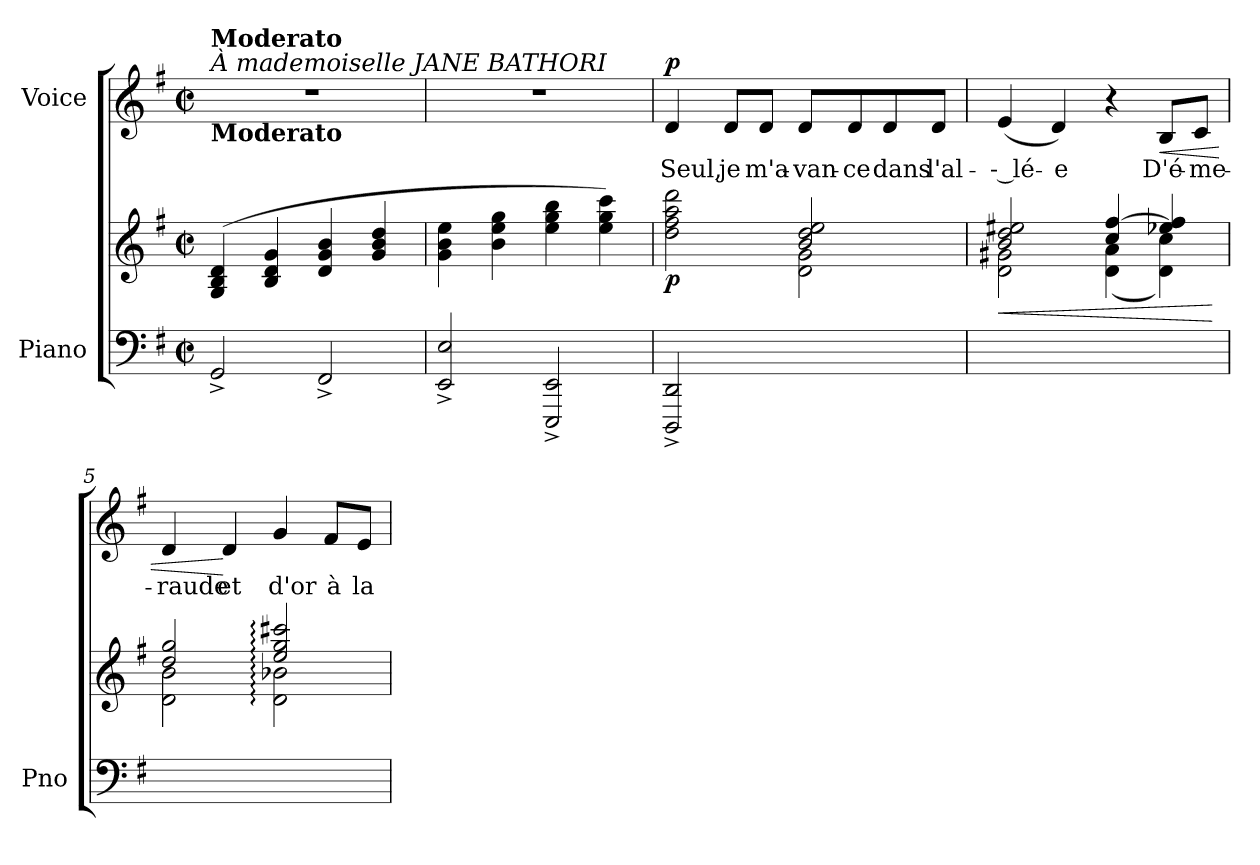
**kern	**kern	**dynam	**kern	**text	**dynam
*part2	*part2	*part2	*part1	*part1	*part1
*staff3	*staff2	*staff2/3	*staff1	*staff1	*staff1
*I"Piano	*	*	*I"Voice	*	*
*I'Pno	*	*	*	*	*
*clefF4	*clefG2	*	*clefG2	*	*
*k[f#]	*k[f#]	*	*k[f#]	*	*
*M2/2	*M2/2	*	*M2/2	*	*
*met(c|)	*met(c|)	*	*met(c|)	*	*
*MM92	*MM92	*	*MM92	*	*
=1	=1	=1	=1	=1	=1
!	!	!	!LO:TX:a:i:t=À mademoiselle JANE BATHORI	!	!
!	!	!	!LO:TX:a:B:t=Moderato	!	!
!	!	!	!LO:TX:b:B:t=Moderato	!	!
!	!	!LO:DY:b	!	!	!
!	!	!LO:DY:n=1:b	!	!	!
2GG^/	(>4G/ 4B/ 4d/	p other-dynamics	1r	.	.
.	4B/ 4d/ 4g/	.	.	.	.
2FF#^/	4d/ 4g/ 4b/	.	.	.	.
.	4g/ 4b/ 4dd/	.	.	.	.
=2	=2	=2	=2	=2	=2
2EE/^ 2E/^	4g\ 4b\ 4ee\	.	1r	.	.
.	4b\ 4ee\ 4gg\	.	.	.	.
2EEE/^ 2EE/^	4ee\ 4gg\ 4bb\	.	.	.	.
.	4ee\ 4gg\ 4ccc\)	.	.	.	.
=3	=3	=3	=3	=3	=3
*	*^	*	*	*	*
!	!	!	!LO:DY:b	!	!LO:LY:b	!LO:DY:a
2DDD/^ 2DD/^	2dd\ 2ff#\ 2aa\ 2ddd\	2ryy	p	4d/	Seul,	p
!	!	!	!	!	!LO:LY:b	!
.	.	.	.	8d/L	je	.
!	!	!	!	!	!LO:LY:b	!
.	.	.	.	8d/J	m'a-	.
!	!	!	!	!	!LO:LY:b	!
2ryy	2b/ 2dd/ 2ee/	2d\ 2g\	.	8d/L	-van-	.
!	!	!	!	!	!LO:LY:b	!
.	.	.	.	8d/	-ce	.
!	!	!	!	!	!LO:LY:b	!
.	.	.	.	8d/	dans	.
!	!	!	!	!	!LO:LY:b	!
.	.	.	.	8d/J	l'al-	.
!!LO:LB:g=z
=4	=4	=4	=4	=4	=4	=4
!	!	!	!LO:HP:b	!	!LO:LY:b	!
1ryy	2b/ 2dd/ 2ee#X/	2d\ 2g#X\	<	(<4e/	-- lé-	.
!	!	!	!	!	!LO:LY:b	!
.	.	.	.	4d/)	-e	.
.	4cc/ [4ff#/	(<4d\ 4a\	.	4r	.	.
!	!	!	!	!	!LO:LY:b	!LO:HP:b
.	4ee-X/ 4ff#/]	4d\ 4cc\)	.	8B/L	D'é-	<
!	!	!	!	!	!LO:LY:b	!
.	.	.	.	8c/J	-me-	.
*	*v	*v	*	*	*	*
.	.	[	.	.	.
=5	=5	=5	=5	=5	=5
*	*^	*	*	*	*
!	!	!	!	!	!LO:LY:b	!
1ryy	2dd/ 2gg/	2d\ 2b\	.	4d/	-raude	.
!	!	!	!	!	!LO:LY:b	!
.	.	.	.	4d/	et	[
!	!	!	!	!	!LO:LY:b	!
.	2ee/: 2gg/: 2ccc#X/:	2d\: 2b-X\:	.	4g/	d'or	.
!	!	!	!	!	!LO:LY:b	!
.	.	.	.	8f#/L	à	.
!	!	!	!	!	!LO:LY:b	!
.	.	.	.	8e/J	la	.
*	*v	*v	*	*	*	*
=	=	=	=	=	=
*-	*-	*-	*-	*-	*-
